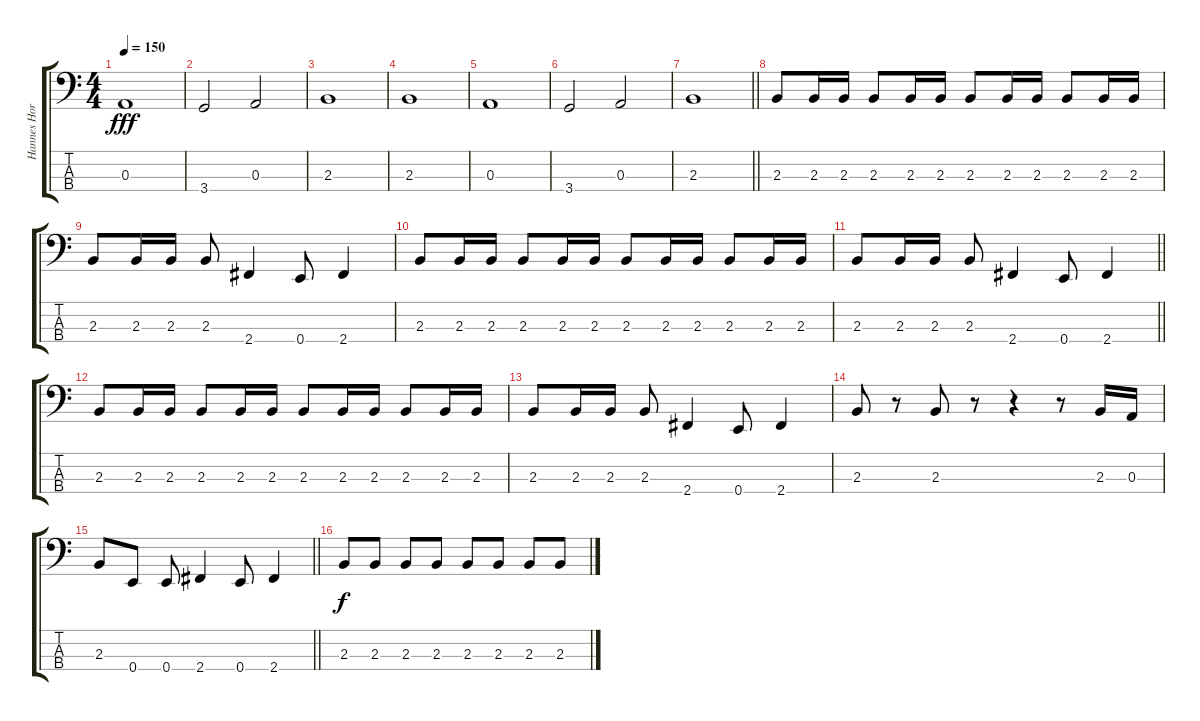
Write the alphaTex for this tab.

\track ("Hannes Horma" "Hannes Hor") {instrument electricbassfinger}
\staff {score tabs}
\tuning (G2 D2 A1 E1) {hide}
\ts (4 4)
\tempo 150
\clef f4
\ks c
0.3.1{dy fff} |
3.4.2 0.3.2 |
2.3.1 |
2.3.1 |
0.3.1 |
3.4.2 0.3.2 |
\barLineRight lightlight
2.3.1 |
\section ("" "")
2.3.8 2.3.16 2.3.16 2.3.8 2.3.16 2.3.16 2.3.8 2.3.16 2.3.16 2.3.8 2.3.16 2.3.16 |
2.3.8 2.3.16 2.3.16 2.3.8 2.4.4 0.4.8 2.4.4 |
2.3.8 2.3.16 2.3.16 2.3.8 2.3.16 2.3.16 2.3.8 2.3.16 2.3.16 2.3.8 2.3.16 2.3.16 |
\barLineRight lightlight
2.3.8 2.3.16 2.3.16 2.3.8 2.4.4 0.4.8 2.4.4 |
2.3.8 2.3.16 2.3.16 2.3.8 2.3.16 2.3.16 2.3.8 2.3.16 2.3.16 2.3.8 2.3.16 2.3.16 |
2.3.8 2.3.16 2.3.16 2.3.8 2.4.4 0.4.8 2.4.4 |
2.3.8 r.8 2.3.8 r.8 r.4 r.8 2.3.16 0.3.16 |
\barLineRight lightlight
2.3.8 0.4.8 0.4.8 2.4.4 0.4.8 2.4.4 |
\section ("" "")
2.3.8{dy f} 2.3.8 2.3.8 2.3.8 2.3.8 2.3.8 2.3.8 2.3.8
